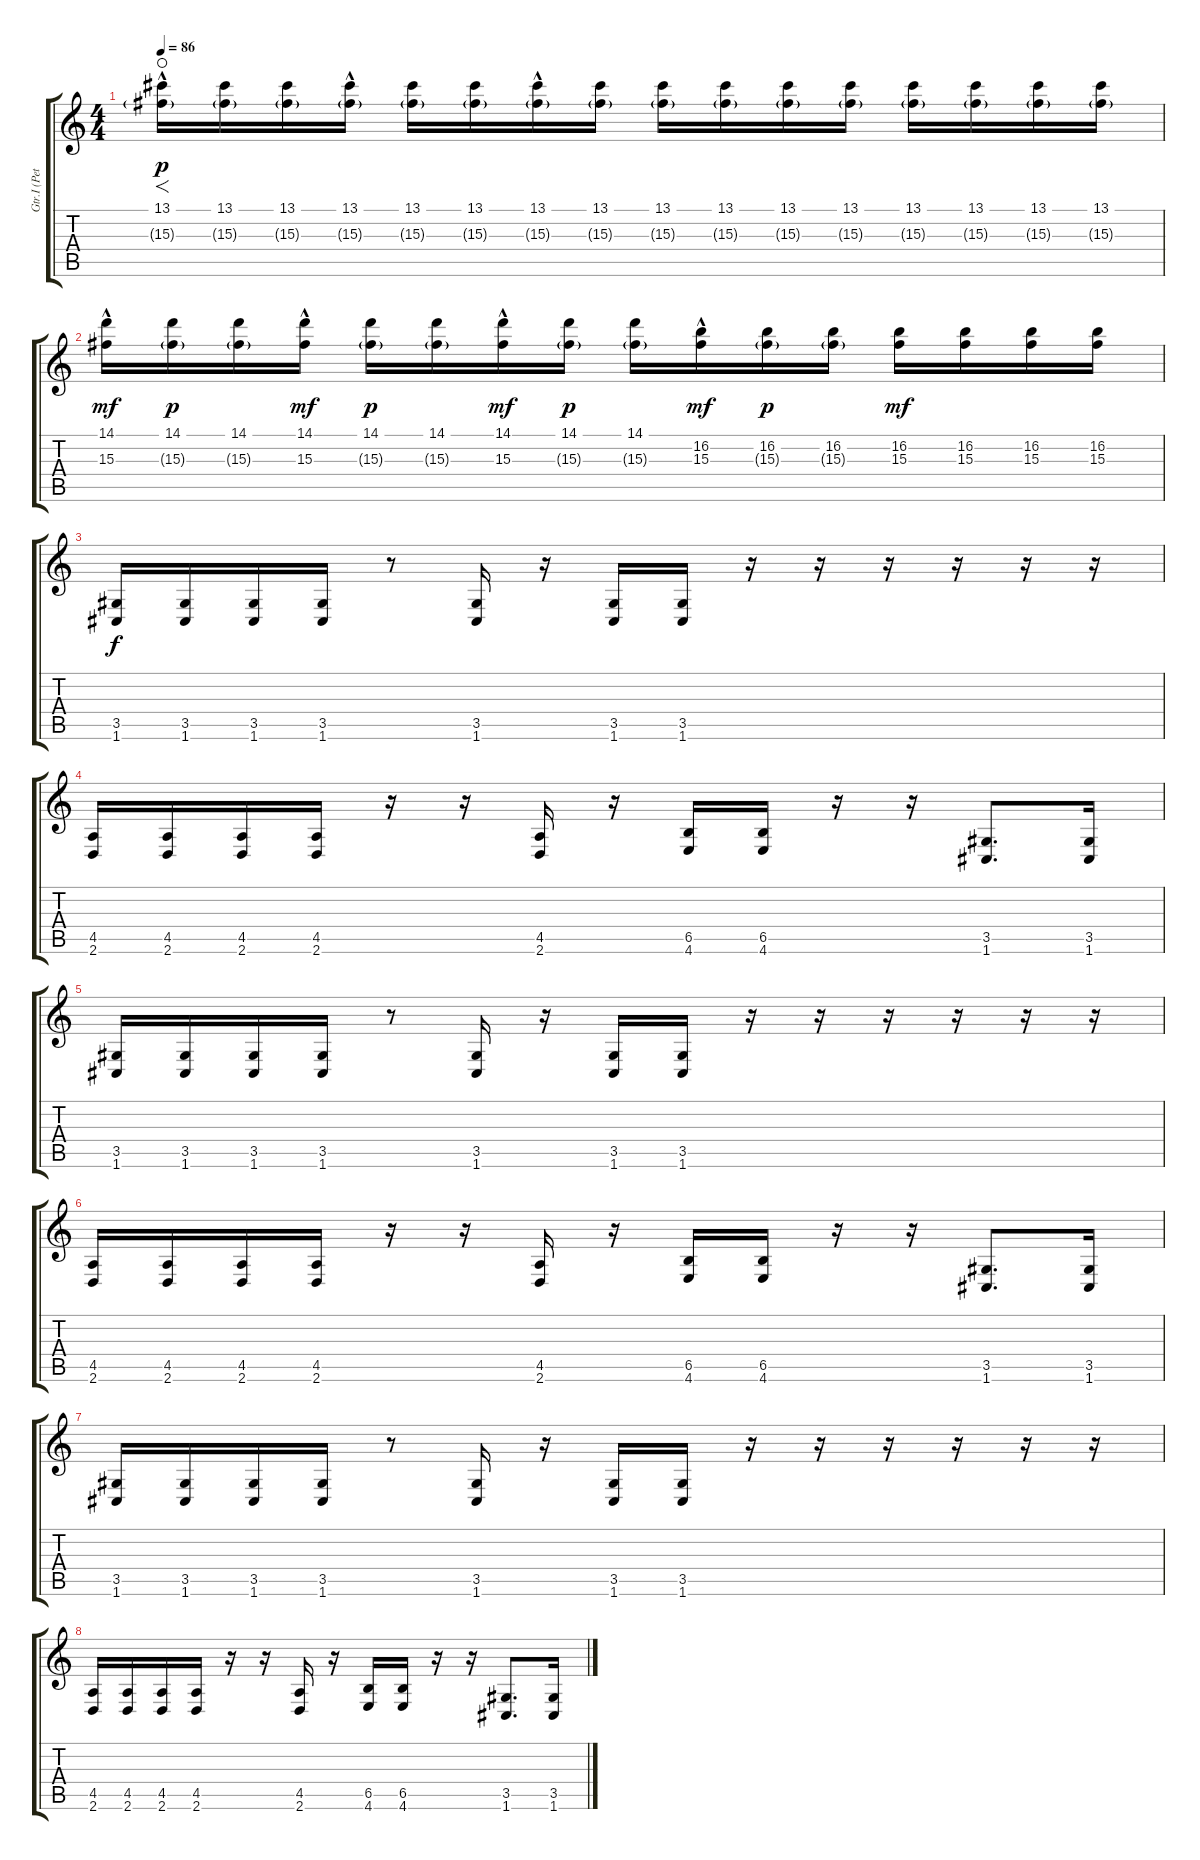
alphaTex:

\track ("Gtr.I (Peter)" "Gtr.I (Pet") {instrument distortionguitar}
\staff {score tabs}
\tuning (C4 G3 Eb3 Bb2 F2 C2) {hide}
\ts (4 4)
\tempo 86
\clef g2
\ks c
(13.1{hac} 15.3{g}).16{f dy p waho} (13.1 15.3{g}).16 (13.1 15.3{g}).16 (13.1{hac} 15.3{g}).16 (13.1 15.3{g}).16 (13.1 15.3{g}).16 (13.1{hac} 15.3{g}).16 (13.1 15.3{g}).16 (13.1 15.3{g}).16 (13.1 15.3{g}).16 (13.1 15.3{g}).16 (13.1 15.3{g}).16 (13.1 15.3{g}).16 (13.1 15.3{g}).16 (13.1 15.3{g}).16 (13.1 15.3{g}).16 |
(14.1{hac} 15.3).16{dy mf} (14.1 15.3{g}).16{dy p} (14.1 15.3{g}).16 (14.1{hac} 15.3).16{dy mf} (14.1 15.3{g}).16{dy p} (14.1 15.3{g}).16 (14.1{hac} 15.3).16{dy mf} (14.1 15.3{g}).16{dy p} (14.1 15.3{g}).16 (16.2{hac} 15.3).16{dy mf} (16.2 15.3{g}).16{dy p} (16.2 15.3{g}).16 (16.2 15.3).16{dy mf} (16.2 15.3).16 (16.2 15.3).16 (16.2 15.3).16 |
(3.5 1.6).16{dy f} (3.5 1.6).16 (3.5 1.6).16 (3.5 1.6).16 r.8 (3.5 1.6).16 r.16 (3.5 1.6).16 (3.5 1.6).16 r.16 r.16 r.16 r.16 r.16 r.16 |
(4.5 2.6).16 (4.5 2.6).16 (4.5 2.6).16 (4.5 2.6).16 r.16 r.16 (4.5 2.6).16 r.16 (6.5 4.6).16 (6.5 4.6).16 r.16 r.16 (3.5 1.6).8{d} (3.5 1.6).16 |
(3.5 1.6).16 (3.5 1.6).16 (3.5 1.6).16 (3.5 1.6).16 r.8 (3.5 1.6).16 r.16 (3.5 1.6).16 (3.5 1.6).16 r.16 r.16 r.16 r.16 r.16 r.16 |
(4.5 2.6).16 (4.5 2.6).16 (4.5 2.6).16 (4.5 2.6).16 r.16 r.16 (4.5 2.6).16 r.16 (6.5 4.6).16 (6.5 4.6).16 r.16 r.16 (3.5 1.6).8{d} (3.5 1.6).16 |
(3.5 1.6).16 (3.5 1.6).16 (3.5 1.6).16 (3.5 1.6).16 r.8 (3.5 1.6).16 r.16 (3.5 1.6).16 (3.5 1.6).16 r.16 r.16 r.16 r.16 r.16 r.16 |
(4.5 2.6).16 (4.5 2.6).16 (4.5 2.6).16 (4.5 2.6).16 r.16 r.16 (4.5 2.6).16 r.16 (6.5 4.6).16 (6.5 4.6).16 r.16 r.16 (3.5 1.6).8{d} (3.5 1.6).16
